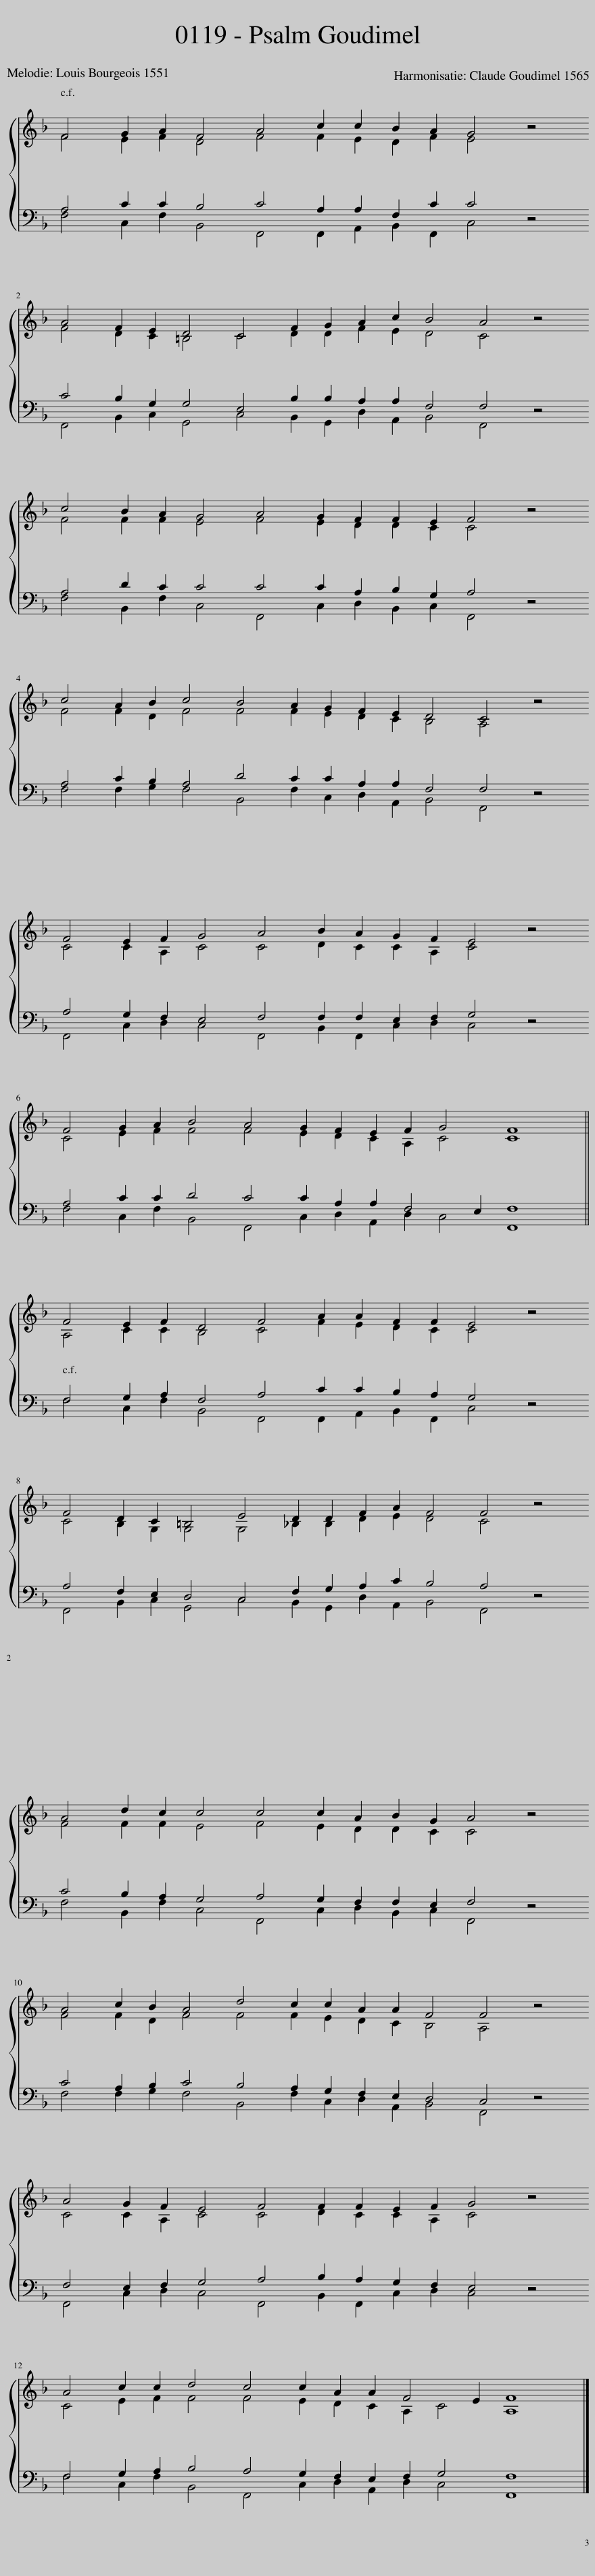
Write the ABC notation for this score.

X:1
%%score { ( 1 2 ) | ( 3 4 ) }
L:1/8
M:18/4
I:linebreak $
K:F
V:1 treble
V:2 treble
V:3 bass
V:4 bass
V:1
 F4 G2 A2 F4 A4 c2 c2 B2 A2 G4 z4 |$ A4 F2 E2 D4 C4 F2 G2 A2 c2 B4 A4 z4 |$ c4 B2 A2 G4 A4 G2 F2 F2 E2 F4 z4 |$ c4 A2 B2 c4 B4 A2 G2 F2 E2 D4 C4 z4 |$ F4 E2 F2 G4 A4 B2 A2 G2 F2 E4 z4 |$ %5
 F4 G2 A2 B4 A4 G2 F2 E2 F2 G4 F8 ||$ F4 E2 F2 D4 F4 A2 A2 F2 F2 E4 z4 |$ F4 D2 C2 =B,4 E4 D2 D2 F2 A2 F4 F4 z4 |$ A4 d2 c2 c4 c4 c2 A2 B2 G2 A4 z4 |$ A4 c2 B2 A4 d4 c2 c2 A2 A2 F4 F4 z4 |$ %10
 A4 G2 F2 E4 F4 F2 F2 E2 F2 G4 z4 |$ A4 c2 c2 d4 c4 c2 A2 A2 F4 E2 F8 |] %12
V:2
 F4 E2 F2 D4 F4 F2 E2 D2 F2 E4 x4 |$ F4 D2 C2 =B,4 C4 D2 D2 F2 E2 D4 C4 x4 |$ F4 F2 F2 E4 F4 E2 D2 D2 C2 C4 x4 |$ F4 F2 D2 F4 F4 F2 E2 D2 C2 B,4 A,4 x4 |$ C4 C2 A,2 C4 C4 D2 C2 C2 A,2 C4 x4 |$ %5
 C4 E2 F2 F4 F4 E2 D2 C2 A,2 C4 C8 ||$ A,4 C2 C2 B,4 C4 F2 E2 D2 C2 C4 x4 |$ C4 B,2 G,2 G,4 G,4 _B,2 B,2 D2 E2 D4 C4 x4 |$ F4 F2 F2 E4 F4 E2 D2 D2 C2 C4 x4 |$ F4 F2 D2 F4 F4 F2 E2 D2 C2 B,4 A,4 x4 |$ %10
 C4 C2 A,2 C4 C4 D2 C2 C2 A,2 C4 x4 |$ C4 E2 F2 F4 F4 E2 D2 C2 A,2 C4 A,8 |] %12
V:3
 A,4 C2 C2 B,4 C4 A,2 A,2 F,2 C2 C4 z4 |$ C4 B,2 G,2 G,4 E,4 B,2 B,2 A,2 A,2 F,4 F,4 z4 |$ A,4 D2 C2 C4 C4 C2 A,2 B,2 G,2 A,4 z4 |$ A,4 C2 B,2 A,4 D4 C2 C2 A,2 A,2 F,4 F,4 z4 |$ A,4 G,2 F,2 E,4 F,4 F,2 F,2 E,2 F,2 G,4 z4 |$ %5
 A,4 C2 C2 D4 C4 C2 A,2 A,2 F,4 E,2 F,8 ||$ F,4 G,2 A,2 F,4 A,4 C2 C2 B,2 A,2 G,4 z4 |$ A,4 F,2 E,2 D,4 C,4 F,2 G,2 A,2 C2 B,4 A,4 z4 |$ C4 B,2 A,2 G,4 A,4 G,2 F,2 F,2 E,2 F,4 z4 |$ C4 A,2 B,2 C4 B,4 A,2 G,2 F,2 E,2 D,4 C,4 z4 |$ %10
 F,4 E,2 F,2 G,4 A,4 B,2 A,2 G,2 F,2 E,4 z4 |$ F,4 G,2 A,2 B,4 A,4 G,2 F,2 E,2 F,2 G,4 F,8 |] %12
V:4
 F,4 C,2 F,2 B,,4 F,,4 F,,2 A,,2 B,,2 F,,2 C,4 x4 |$ F,,4 B,,2 C,2 G,,4 C,4 B,,2 G,,2 D,2 A,,2 B,,4 F,,4 x4 |$ F,4 B,,2 F,2 C,4 F,,4 C,2 D,2 B,,2 C,2 F,,4 x4 |$ F,4 F,2 G,2 F,4 B,,4 F,2 C,2 D,2 A,,2 B,,4 F,,4 x4 |$ F,,4 C,2 D,2 C,4 F,,4 B,,2 F,,2 C,2 D,2 C,4 x4 |$ %5
 F,4 C,2 F,2 B,,4 F,,4 C,2 D,2 A,,2 D,2 C,4 F,,8 ||$ F,4 C,2 F,2 B,,4 F,,4 F,,2 A,,2 B,,2 F,,2 C,4 x4 |$ F,,4 B,,2 C,2 G,,4 C,4 B,,2 G,,2 D,2 A,,2 B,,4 F,,4 x4 |$ F,4 B,,2 F,2 C,4 F,,4 C,2 D,2 B,,2 C,2 F,,4 x4 |$ F,4 F,2 G,2 F,4 B,,4 F,2 C,2 D,2 A,,2 B,,4 F,,4 x4 |$ %10
 F,,4 C,2 D,2 C,4 F,,4 B,,2 F,,2 C,2 D,2 C,4 x4 |$ F,4 C,2 F,2 B,,4 F,,4 C,2 D,2 A,,2 D,2 C,4 F,,8 |] %12
